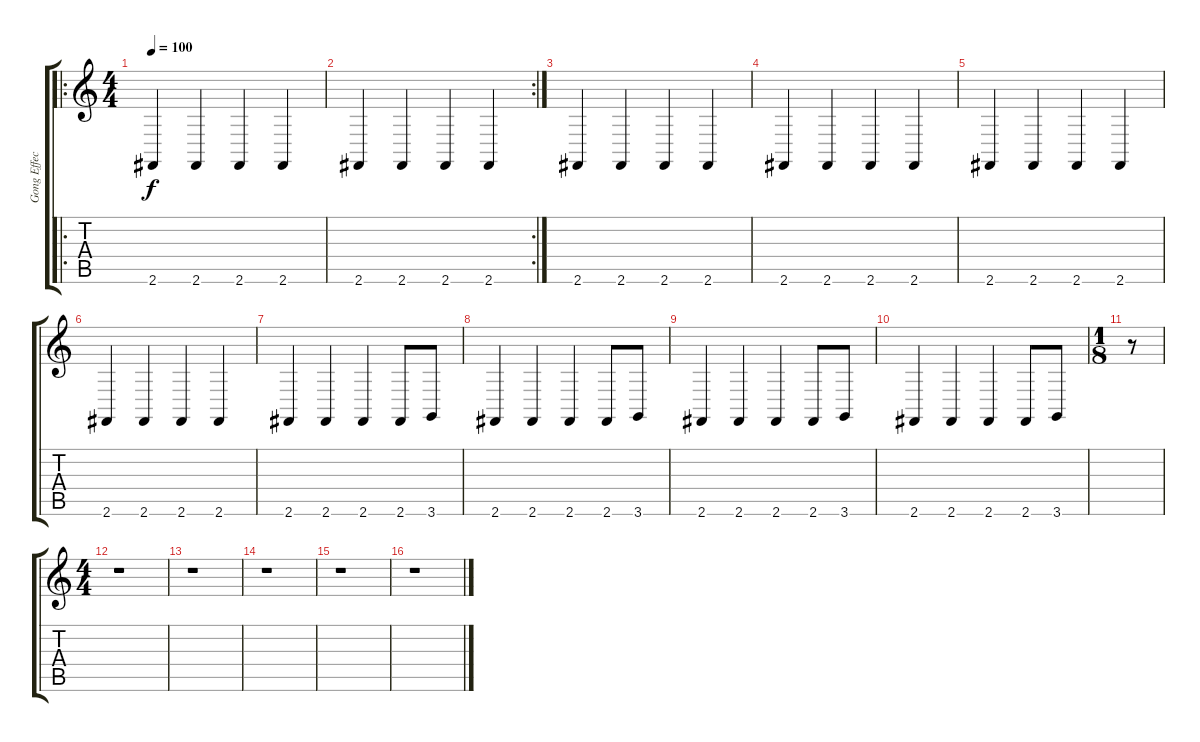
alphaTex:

\track ("Gong Effects" "Gong Effec") {instrument timpani}
\staff {score tabs}
\tuning (E4 B3 G3 D3 A2 E2) {hide}
\ro
\ts (4 4)
\tempo 100
\clef g2
\ks c
2.6.4{dy f} 2.6.4 2.6.4 2.6.4 |
\rc 2
2.6.4 2.6.4 2.6.4 2.6.4 |
2.6.4 2.6.4 2.6.4 2.6.4 |
2.6.4 2.6.4 2.6.4 2.6.4 |
2.6.4 2.6.4 2.6.4 2.6.4 |
2.6.4 2.6.4 2.6.4 2.6.4 |
2.6.4 2.6.4 2.6.4 2.6.8 3.6.8 |
2.6.4 2.6.4 2.6.4 2.6.8 3.6.8 |
2.6.4 2.6.4 2.6.4 2.6.8 3.6.8 |
2.6.4 2.6.4 2.6.4 2.6.8 3.6.8 |
\ts (1 8)
r.8 |
\ts (4 4)
r.1 |
r.1 |
r.1 |
r.1 |
r.1
